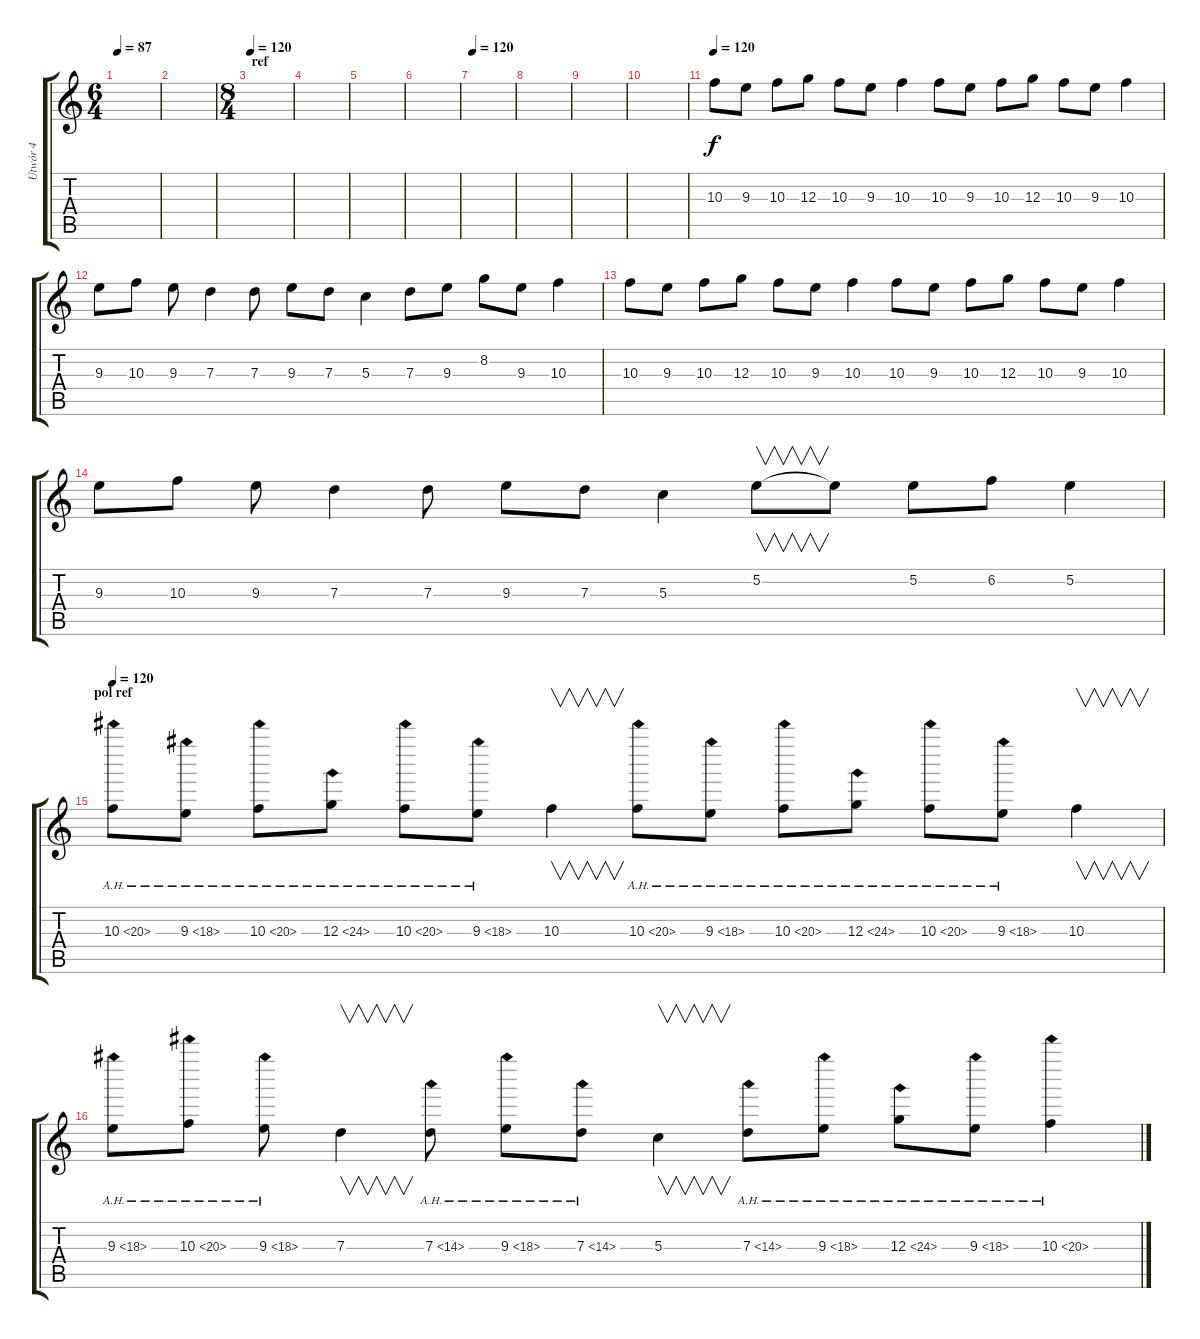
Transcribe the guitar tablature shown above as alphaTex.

\track ("Utwór 4" "Utwór 4") {instrument electricguitarmuted}
\staff {score tabs}
\tuning (E4 B3 G3 D3 A2 D2) {hide}
\ts (6 4)
\tempo 87
\clef g2
\ks c
|
|
\ts (8 4)
\section ("" "ref")
\tempo 120
|
|
|
|
\tempo 120
|
|
|
|
\tempo 120
10.3.8{volume 8 instrument distortionguitar} 9.3.8 10.3.8 12.3.8 10.3.8 9.3.8 10.3.4 10.3.8 9.3.8 10.3.8 12.3.8 10.3.8 9.3.8 10.3.4 |
9.3.8{volume 8 instrument distortionguitar} 10.3.8 9.3.8 7.3.4 7.3.8 9.3.8 7.3.8 5.3.4 7.3.8 9.3.8 8.2.8 9.3.8 10.3.4 |
10.3.8{volume 8 instrument distortionguitar} 9.3.8 10.3.8 12.3.8 10.3.8 9.3.8 10.3.4 10.3.8 9.3.8 10.3.8 12.3.8 10.3.8 9.3.8 10.3.4 |
9.3.8{volume 8 instrument distortionguitar} 10.3.8 9.3.8 7.3.4 7.3.8 9.3.8 7.3.8 5.3.4 5.2.8{v} 5.2{t}.8 5.2.8 6.2.8 5.2.4 |
\section ("" "pol ref")
\tempo 120
10.3{ah 10}.8{volume 9 instrument overdrivenguitar} 9.3{ah 9}.8 10.3{ah 10}.8 12.3{ah 12}.8 10.3{ah 10}.8 9.3{ah 9}.8 10.3.4{v} 10.3{ah 10}.8 9.3{ah 9}.8 10.3{ah 10}.8 12.3{ah 12}.8 10.3{ah 10}.8 9.3{ah 9}.8 10.3.4{v} |
9.3{ah 9}.8{volume 9 instrument overdrivenguitar} 10.3{ah 10}.8 9.3{ah 9}.8 7.3.4{v} 7.3{ah 7}.8 9.3{ah 9}.8 7.3{ah 7}.8 5.3.4{v} 7.3{ah 7}.8 9.3{ah 9}.8 12.3{ah 12}.8 9.3{ah 9}.8 10.3{ah 10}.4
